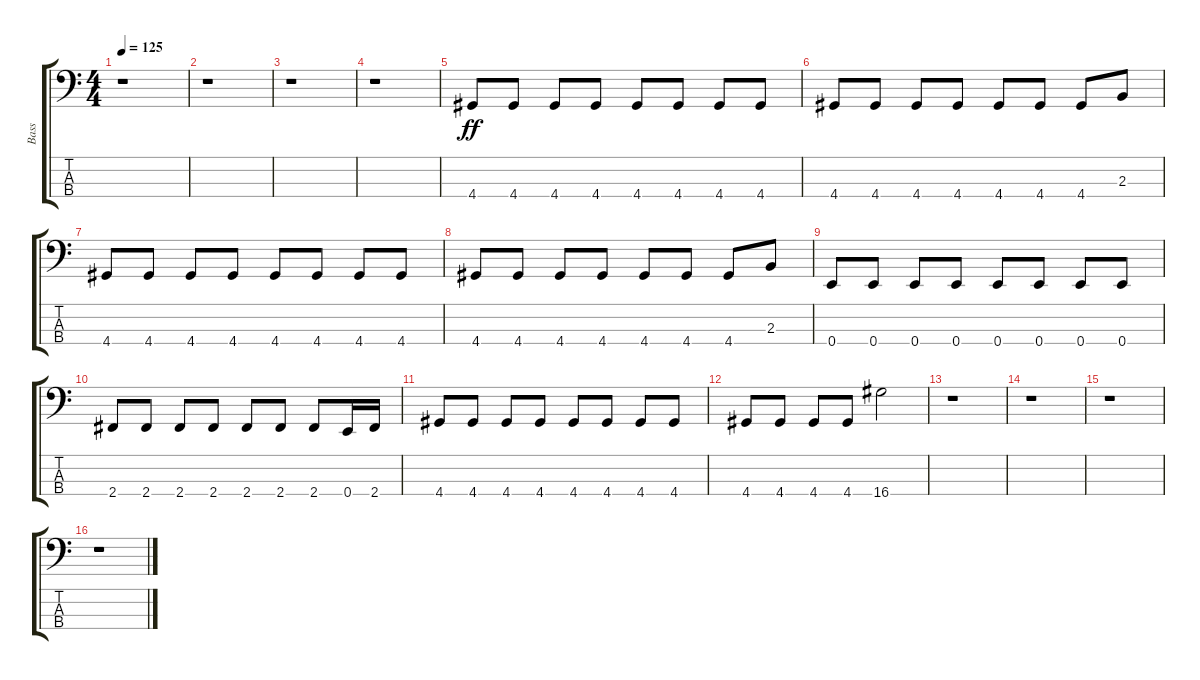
\track ("Bass" "Bass") {instrument electricbassfinger}
\staff {score tabs}
\tuning (G2 D2 A1 E1) {hide}
\ts (4 4)
\tempo 125
\clef f4
\ks c
r.1{dy ff instrument electricbassfinger} |
r.1 |
r.1 |
r.1 |
4.4.8 4.4.8 4.4.8 4.4.8 4.4.8 4.4.8 4.4.8 4.4.8 |
4.4.8 4.4.8 4.4.8 4.4.8 4.4.8 4.4.8 4.4.8 2.3.8 |
4.4.8 4.4.8 4.4.8 4.4.8 4.4.8 4.4.8 4.4.8 4.4.8 |
4.4.8 4.4.8 4.4.8 4.4.8 4.4.8 4.4.8 4.4.8 2.3.8 |
0.4.8 0.4.8 0.4.8 0.4.8 0.4.8 0.4.8 0.4.8 0.4.8 |
2.4.8 2.4.8 2.4.8 2.4.8 2.4.8 2.4.8 2.4.8 0.4.16 2.4.16 |
4.4.8 4.4.8 4.4.8 4.4.8 4.4.8 4.4.8 4.4.8 4.4.8 |
4.4.8 4.4.8 4.4.8 4.4.8 16.4.2 |
r.1 |
r.1 |
r.1 |
r.1
